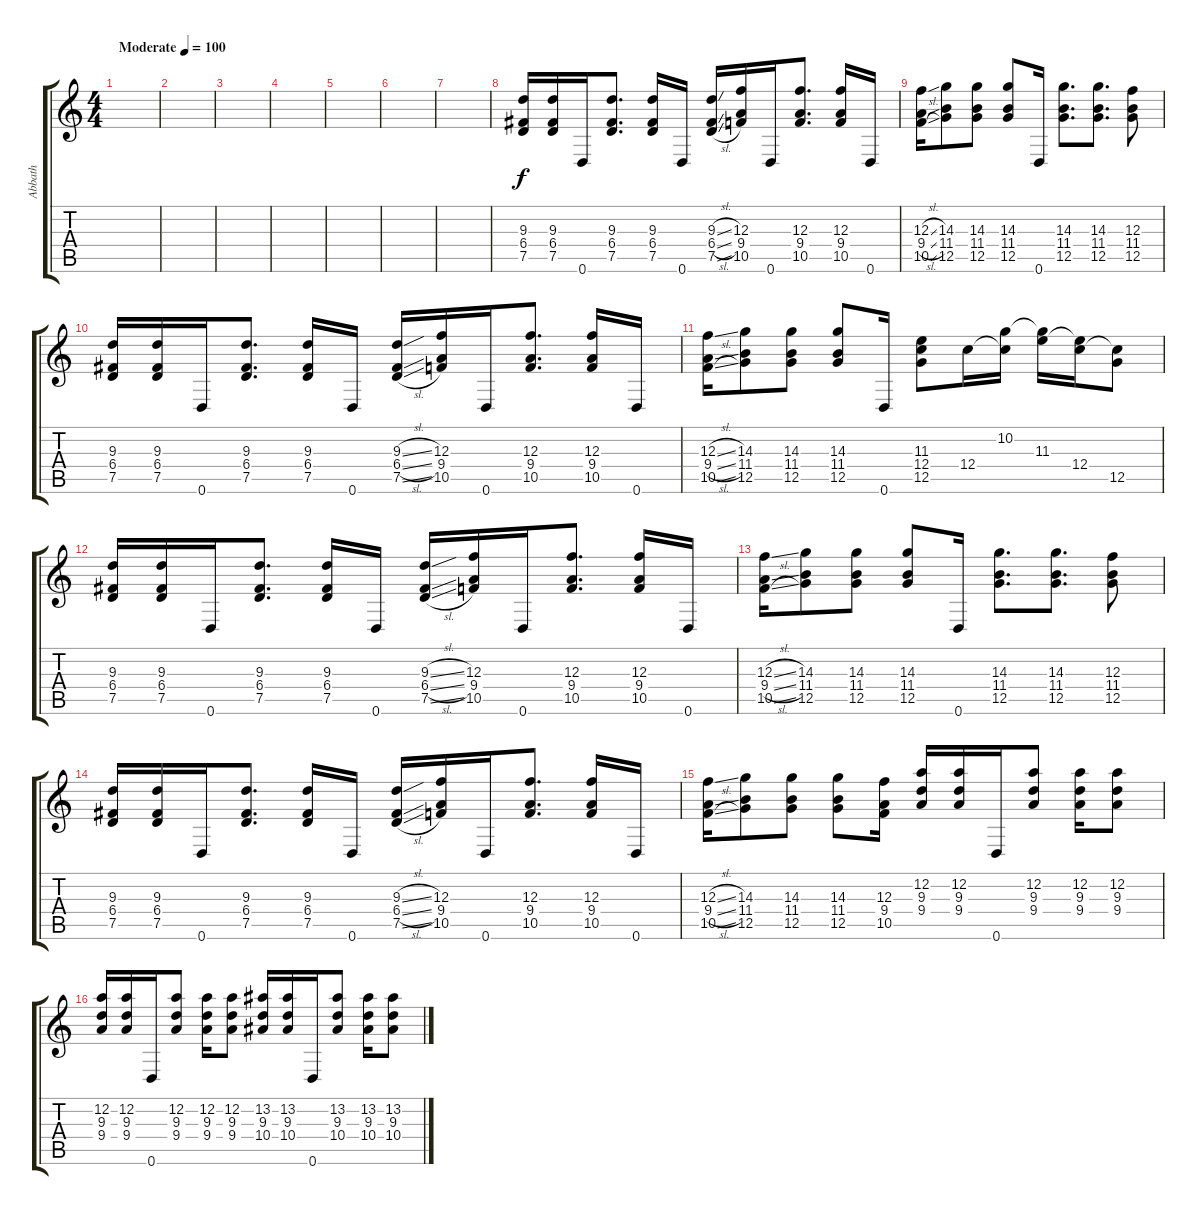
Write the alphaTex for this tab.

\track ("Abbath" "Abbath") {instrument distortionguitar}
\staff {score tabs}
\tuning (D4 A3 F3 C3 G2 D2) {hide}
\ts (4 4)
\tempo (100 "Moderate")
\clef g2
\ks c
|
|
|
|
|
|
|
(9.3 6.4 7.5).16 (9.3 6.4 7.5).16 0.6.16 (9.3 6.4 7.5).8{d} (9.3 6.4 7.5).16 0.6.16 (9.3{sl} 6.4{sl} 7.5{sl}).16 (12.3 9.4 10.5).16 0.6.16 (12.3 9.4 10.5).8{d} (12.3 9.4 10.5).16 0.6.16 |
(12.3{sl} 9.4{sl} 10.5{sl}).16 (14.3 11.4 12.5).8 (14.3 11.4 12.5).8 (14.3 11.4 12.5).8 0.6.16 (14.3 11.4 12.5).8{d} (14.3 11.4 12.5).8{d} (12.3 11.4 12.5).8 |
(9.3 6.4 7.5).16 (9.3 6.4 7.5).16 0.6.16 (9.3 6.4 7.5).8{d} (9.3 6.4 7.5).16 0.6.16 (9.3{sl} 6.4{sl} 7.5{sl}).16 (12.3 9.4 10.5).16 0.6.16 (12.3 9.4 10.5).8{d} (12.3 9.4 10.5).16 0.6.16 |
(12.3{sl} 9.4{sl} 10.5{sl}).16 (14.3 11.4 12.5).8 (14.3 11.4 12.5).8 (14.3 11.4 12.5).8 0.6.16 (11.3 12.4 12.5).8 12.4.16 (10.2 12.4{t}).16 (10.2{t} 11.3).16 (11.3{t} 12.4).16 (12.4{t} 12.5).8 |
(9.3 6.4 7.5).16 (9.3 6.4 7.5).16 0.6.16 (9.3 6.4 7.5).8{d} (9.3 6.4 7.5).16 0.6.16 (9.3{sl} 6.4{sl} 7.5{sl}).16 (12.3 9.4 10.5).16 0.6.16 (12.3 9.4 10.5).8{d} (12.3 9.4 10.5).16 0.6.16 |
(12.3{sl} 9.4{sl} 10.5{sl}).16 (14.3 11.4 12.5).8 (14.3 11.4 12.5).8 (14.3 11.4 12.5).8 0.6.16 (14.3 11.4 12.5).8{d} (14.3 11.4 12.5).8{d} (12.3 11.4 12.5).8 |
(9.3 6.4 7.5).16 (9.3 6.4 7.5).16 0.6.16 (9.3 6.4 7.5).8{d} (9.3 6.4 7.5).16 0.6.16 (9.3{sl} 6.4{sl} 7.5{sl}).16 (12.3 9.4 10.5).16 0.6.16 (12.3 9.4 10.5).8{d} (12.3 9.4 10.5).16 0.6.16 |
(12.3{sl} 9.4{sl} 10.5{sl}).16 (14.3 11.4 12.5).8 (14.3 11.4 12.5).8 (14.3 11.4 12.5).8 (12.3 9.4 10.5).16 (12.2 9.3 9.4).16 (12.2 9.3 9.4).16 0.6.16 (12.2 9.3 9.4).8 (12.2 9.3 9.4).16 (12.2 9.3 9.4).8 |
(12.2 9.3 9.4).16 (12.2 9.3 9.4).16 0.6.16 (12.2 9.3 9.4).8 (12.2 9.3 9.4).16 (12.2 9.3 9.4).8 (13.2 9.3 10.4).16 (13.2 9.3 10.4).16 0.6.16 (13.2 9.3 10.4).8 (13.2 9.3 10.4).16 (13.2 9.3 10.4).8
